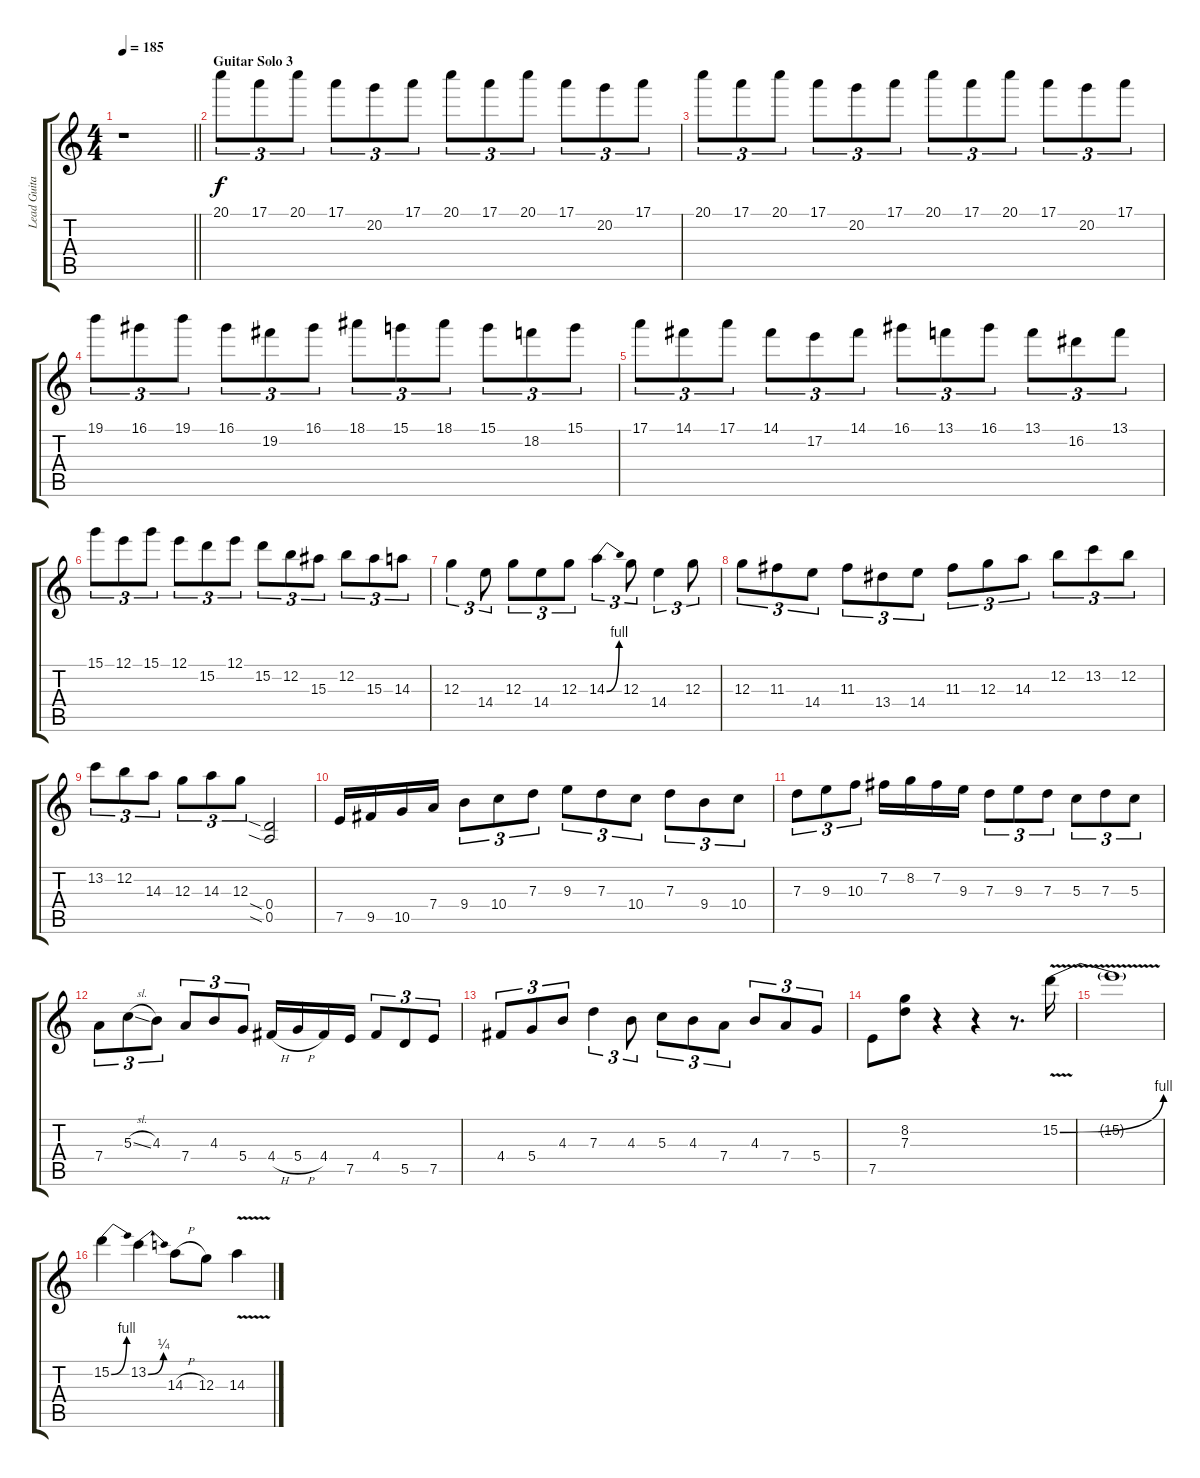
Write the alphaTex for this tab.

\track ("Lead Guitar" "Lead Guita") {instrument overdrivenguitar}
\staff {score tabs}
\tuning (E4 B3 G3 D3 A2 E2) {hide}
\ts (4 4)
\tempo 185
\clef g2
\barLineRight lightlight
\ks c
r.1{dy f} |
\section ("" "Guitar Solo 3")
20.1.8{tu (3 2) volume 14} 17.1.8{tu (3 2)} 20.1.8{tu (3 2)} 17.1.8{tu (3 2)} 20.2.8{tu (3 2)} 17.1.8{tu (3 2)} 20.1.8{tu (3 2)} 17.1.8{tu (3 2)} 20.1.8{tu (3 2)} 17.1.8{tu (3 2)} 20.2.8{tu (3 2)} 17.1.8{tu (3 2)} |
20.1.8{tu (3 2)} 17.1.8{tu (3 2)} 20.1.8{tu (3 2)} 17.1.8{tu (3 2)} 20.2.8{tu (3 2)} 17.1.8{tu (3 2)} 20.1.8{tu (3 2)} 17.1.8{tu (3 2)} 20.1.8{tu (3 2)} 17.1.8{tu (3 2)} 20.2.8{tu (3 2)} 17.1.8{tu (3 2)} |
19.1.8{tu (3 2)} 16.1.8{tu (3 2)} 19.1.8{tu (3 2)} 16.1.8{tu (3 2)} 19.2.8{tu (3 2)} 16.1.8{tu (3 2)} 18.1.8{tu (3 2)} 15.1.8{tu (3 2)} 18.1.8{tu (3 2)} 15.1.8{tu (3 2)} 18.2.8{tu (3 2)} 15.1.8{tu (3 2)} |
17.1.8{tu (3 2)} 14.1.8{tu (3 2)} 17.1.8{tu (3 2)} 14.1.8{tu (3 2)} 17.2.8{tu (3 2)} 14.1.8{tu (3 2)} 16.1.8{tu (3 2)} 13.1.8{tu (3 2)} 16.1.8{tu (3 2)} 13.1.8{tu (3 2)} 16.2.8{tu (3 2)} 13.1.8{tu (3 2)} |
15.1.8{tu (3 2)} 12.1.8{tu (3 2)} 15.1.8{tu (3 2)} 12.1.8{tu (3 2)} 15.2.8{tu (3 2)} 12.1.8{tu (3 2)} 15.2.8{tu (3 2)} 12.2.8{tu (3 2)} 15.3.8{tu (3 2)} 12.2.8{tu (3 2)} 15.3.8{tu (3 2)} 14.3.8{tu (3 2)} |
12.3.4{tu (3 2)} 14.4.8{tu (3 2)} 12.3.8{tu (3 2)} 14.4.8{tu (3 2)} 12.3.8{tu (3 2)} 14.3{be (bend 0 0 60 4)}.4{tu (3 2)} 12.3.8{tu (3 2)} 14.4.4{tu (3 2)} 12.3.8{tu (3 2)} |
12.3.8{tu (3 2)} 11.3.8{tu (3 2)} 14.4.8{tu (3 2)} 11.3.8{tu (3 2)} 13.4.8{tu (3 2)} 14.4.8{tu (3 2)} 11.3.8{tu (3 2)} 12.3.8{tu (3 2)} 14.3.8{tu (3 2)} 12.2.8{tu (3 2)} 13.2.8{tu (3 2)} 12.2.8{tu (3 2)} |
13.2.8{tu (3 2)} 12.2.8{tu (3 2)} 14.3.8{tu (3 2)} 12.3.8{tu (3 2)} 14.3.8{tu (3 2)} 12.3.8{tu (3 2)} (0.4{sia} 0.5{sia}).2 |
7.5.16 9.5.16 10.5.16 7.4.16 9.4.8{tu (3 2)} 10.4.8{tu (3 2)} 7.3.8{tu (3 2)} 9.3.8{tu (3 2)} 7.3.8{tu (3 2)} 10.4.8{tu (3 2)} 7.3.8{tu (3 2)} 9.4.8{tu (3 2)} 10.4.8{tu (3 2)} |
7.3.8{tu (3 2)} 9.3.8{tu (3 2)} 10.3.8{tu (3 2)} 7.2.16 8.2.16 7.2.16 9.3.16 7.3.8{tu (3 2)} 9.3.8{tu (3 2)} 7.3.8{tu (3 2)} 5.3.8{tu (3 2)} 7.3.8{tu (3 2)} 5.3.8{tu (3 2)} |
7.4.8{tu (3 2)} 5.3{sl}.8{tu (3 2)} 4.3.8{tu (3 2)} 7.4.8{tu (3 2)} 4.3.8{tu (3 2)} 5.4.8{tu (3 2)} 4.4{h}.16 5.4{h}.16 4.4.16 7.5.16 4.4.8{tu (3 2)} 5.5.8{tu (3 2)} 7.5.8{tu (3 2)} |
4.4.8{tu (3 2)} 5.4.8{tu (3 2)} 4.3.8{tu (3 2)} 7.3.4{tu (3 2)} 4.3.8{tu (3 2)} 5.3.8{tu (3 2)} 4.3.8{tu (3 2)} 7.4.8{tu (3 2)} 4.3.8{tu (3 2)} 7.4.8{tu (3 2)} 5.4.8{tu (3 2)} |
7.5.8 (8.2 7.3).8 r.4 r.4 r.8{d} 15.2{be (bend 0 0 60 4) v}.16 |
15.2{t}.1 |
15.2{be (bend 0 0 60 4)}.4 13.2{be (bend 0 0 60 1)}.4 14.3{h}.8 12.3.8 14.3{v}.4
